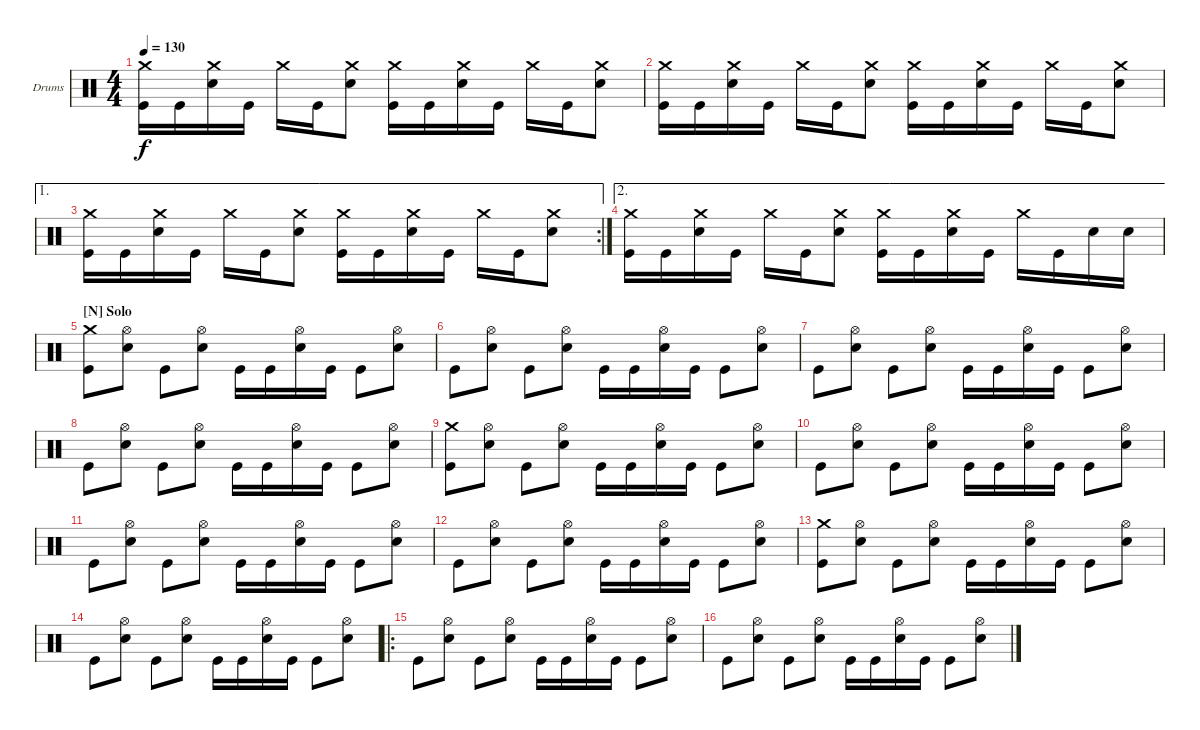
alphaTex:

\bracketExtendMode groupsimilarinstruments
\firstSystemTrackNameOrientation horizontal
\otherSystemsTrackNameOrientation horizontal
\track ("Drums (Lars Ulrich)" "Drums") {instrument percussion}
\staff {score}
\articulation defaults
\ts (4 4)
\tempo 130
\clef neutral
\ks c
("Kick (hit)" "Crash medium (hit)").16{dy f} "Kick (hit)".16 ("Snare (hit) 2" "Crash medium (hit)").16 "Kick (hit)".16 "Crash medium (hit)".16 "Kick (hit)".16 ("Snare (hit) 2" "Crash medium (hit)").8 ("Kick (hit)" "Crash medium (hit)").16 "Kick (hit)".16 ("Snare (hit) 2" "Crash medium (hit)").16 "Kick (hit)".16 "Crash medium (hit)".16 "Kick (hit)".16 ("Snare (hit) 2" "Crash medium (hit)").8 |
("Kick (hit)" "Crash medium (hit)").16 "Kick (hit)".16 ("Snare (hit) 2" "Crash medium (hit)").16 "Kick (hit)".16 "Crash medium (hit)".16 "Kick (hit)".16 ("Snare (hit) 2" "Crash medium (hit)").8 ("Kick (hit)" "Crash medium (hit)").16 "Kick (hit)".16 ("Snare (hit) 2" "Crash medium (hit)").16 "Kick (hit)".16 "Crash medium (hit)".16 "Kick (hit)".16 ("Snare (hit) 2" "Crash medium (hit)").8 |
\ae 1
\rc 2
("Kick (hit)" "Crash medium (hit)").16 "Kick (hit)".16 ("Snare (hit) 2" "Crash medium (hit)").16 "Kick (hit)".16 "Crash medium (hit)".16 "Kick (hit)".16 ("Snare (hit) 2" "Crash medium (hit)").8 ("Kick (hit)" "Crash medium (hit)").16 "Kick (hit)".16 ("Snare (hit) 2" "Crash medium (hit)").16 "Kick (hit)".16 "Crash medium (hit)".16 "Kick (hit)".16 ("Snare (hit) 2" "Crash medium (hit)").8 |
\ae 2
("Kick (hit)" "Crash medium (hit)").16 "Kick (hit)".16 ("Snare (hit) 2" "Crash medium (hit)").16 "Kick (hit)".16 "Crash medium (hit)".16 "Kick (hit)".16 ("Snare (hit) 2" "Crash medium (hit)").8 ("Kick (hit)" "Crash medium (hit)").16 "Kick (hit)".16 ("Snare (hit) 2" "Crash medium (hit)").16 "Kick (hit)".16 "Crash medium (hit)".16 "Kick (hit)".16 "Snare (hit) 2".16 "Snare (hit) 2".16 |
\section ("N" "Solo")
("Kick (hit)" "Crash medium (hit)").8 ("Snare (hit) 2" "Hi-Hat (open)").8 "Kick (hit)".8 ("Snare (hit) 2" "Hi-Hat (open)").8 "Kick (hit)".16 "Kick (hit)".16 ("Snare (hit) 2" "Hi-Hat (open)").16 "Kick (hit)".16 "Kick (hit)".8 ("Snare (hit) 2" "Hi-Hat (open)").8 |
"Kick (hit)".8 ("Snare (hit) 2" "Hi-Hat (open)").8 "Kick (hit)".8 ("Snare (hit) 2" "Hi-Hat (open)").8 "Kick (hit)".16 "Kick (hit)".16 ("Snare (hit) 2" "Hi-Hat (open)").16 "Kick (hit)".16 "Kick (hit)".8 ("Snare (hit) 2" "Hi-Hat (open)").8 |
"Kick (hit)".8 ("Snare (hit) 2" "Hi-Hat (open)").8 "Kick (hit)".8 ("Snare (hit) 2" "Hi-Hat (open)").8 "Kick (hit)".16 "Kick (hit)".16 ("Snare (hit) 2" "Hi-Hat (open)").16 "Kick (hit)".16 "Kick (hit)".8 ("Snare (hit) 2" "Hi-Hat (open)").8 |
"Kick (hit)".8 ("Snare (hit) 2" "Hi-Hat (open)").8 "Kick (hit)".8 ("Snare (hit) 2" "Hi-Hat (open)").8 "Kick (hit)".16 "Kick (hit)".16 ("Snare (hit) 2" "Hi-Hat (open)").16 "Kick (hit)".16 "Kick (hit)".8 ("Snare (hit) 2" "Hi-Hat (open)").8 |
("Kick (hit)" "Crash medium (hit)").8 ("Snare (hit) 2" "Hi-Hat (open)").8 "Kick (hit)".8 ("Snare (hit) 2" "Hi-Hat (open)").8 "Kick (hit)".16 "Kick (hit)".16 ("Snare (hit) 2" "Hi-Hat (open)").16 "Kick (hit)".16 "Kick (hit)".8 ("Snare (hit) 2" "Hi-Hat (open)").8 |
"Kick (hit)".8 ("Snare (hit) 2" "Hi-Hat (open)").8 "Kick (hit)".8 ("Snare (hit) 2" "Hi-Hat (open)").8 "Kick (hit)".16 "Kick (hit)".16 ("Snare (hit) 2" "Hi-Hat (open)").16 "Kick (hit)".16 "Kick (hit)".8 ("Snare (hit) 2" "Hi-Hat (open)").8 |
"Kick (hit)".8 ("Snare (hit) 2" "Hi-Hat (open)").8 "Kick (hit)".8 ("Snare (hit) 2" "Hi-Hat (open)").8 "Kick (hit)".16 "Kick (hit)".16 ("Snare (hit) 2" "Hi-Hat (open)").16 "Kick (hit)".16 "Kick (hit)".8 ("Snare (hit) 2" "Hi-Hat (open)").8 |
"Kick (hit)".8 ("Snare (hit) 2" "Hi-Hat (open)").8 "Kick (hit)".8 ("Snare (hit) 2" "Hi-Hat (open)").8 "Kick (hit)".16 "Kick (hit)".16 ("Snare (hit) 2" "Hi-Hat (open)").16 "Kick (hit)".16 "Kick (hit)".8 ("Snare (hit) 2" "Hi-Hat (open)").8 |
("Kick (hit)" "Crash medium (hit)").8 ("Snare (hit) 2" "Hi-Hat (open)").8 "Kick (hit)".8 ("Snare (hit) 2" "Hi-Hat (open)").8 "Kick (hit)".16 "Kick (hit)".16 ("Snare (hit) 2" "Hi-Hat (open)").16 "Kick (hit)".16 "Kick (hit)".8 ("Snare (hit) 2" "Hi-Hat (open)").8 |
"Kick (hit)".8 ("Snare (hit) 2" "Hi-Hat (open)").8 "Kick (hit)".8 ("Snare (hit) 2" "Hi-Hat (open)").8 "Kick (hit)".16 "Kick (hit)".16 ("Snare (hit) 2" "Hi-Hat (open)").16 "Kick (hit)".16 "Kick (hit)".8 ("Snare (hit) 2" "Hi-Hat (open)").8 |
\ro "Kick (hit)".8
("Snare (hit) 2" "Hi-Hat (open)").8 "Kick (hit)".8 ("Snare (hit) 2" "Hi-Hat (open)").8 "Kick (hit)".16 "Kick (hit)".16 ("Snare (hit) 2" "Hi-Hat (open)").16 "Kick (hit)".16 "Kick (hit)".8 ("Snare (hit) 2" "Hi-Hat (open)").8 |
"Kick (hit)".8 ("Snare (hit) 2" "Hi-Hat (open)").8 "Kick (hit)".8 ("Snare (hit) 2" "Hi-Hat (open)").8 "Kick (hit)".16 "Kick (hit)".16 ("Snare (hit) 2" "Hi-Hat (open)").16 "Kick (hit)".16 "Kick (hit)".8 ("Snare (hit) 2" "Hi-Hat (open)").8
